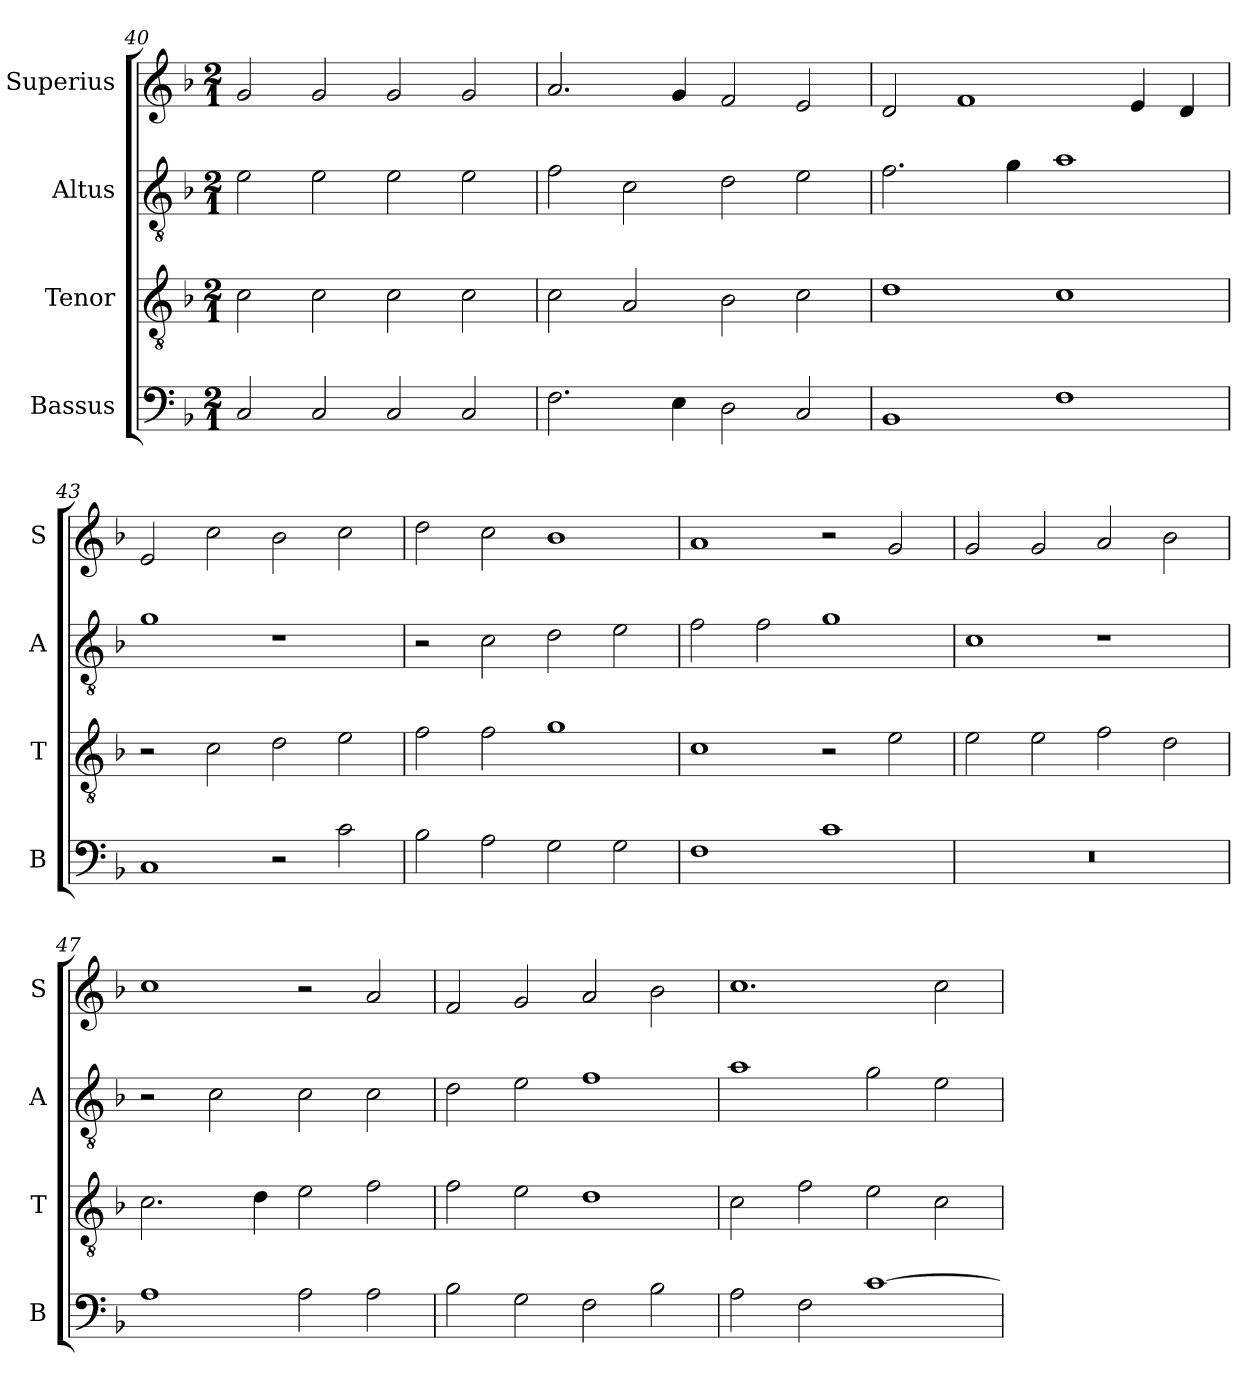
**kern	**kern	**kern	**kern
*part4	*part3	*part2	*part1
*staff4	*staff3	*staff2	*staff1
*I"Bassus	*I"Tenor	*I"Altus	*I"Superius
*I'B	*I'T	*I'A	*I'S
*clefF4	*clefGv2	*clefGv2	*clefG2
*k[b-]	*k[b-]	*k[b-]	*k[b-]
*F:	*F:	*F:	*F:
*M2/1	*M2/1	*M2/1	*M2/1
=40	=40	=40	=40
2C	2c	2e	2g
2C	2c	2e	2g
2C	2c	2e	2g
2C	2c	2e	2g
=41	=41	=41	=41
2.F	2c	2f	2.a
.	2A	2c	.
4E	.	.	4g
2D	2B-	2d	2f
2C	2c	2e	2e
=42	=42	=42	=42
1BB-	1d	2.f	2d
.	.	.	1f
.	.	4g	.
1F	1c	1a	.
.	.	.	4e
.	.	.	4d
=43	=43	=43	=43
1C	2r	1g	2e
.	2c	.	2cc
2r	2d	1r	2b-
2c	2e	.	2cc
=44	=44	=44	=44
2B-	2f	2r	2dd
2A	2f	2c	2cc
2G	1g	2d	1b-
2G	.	2e	.
=45	=45	=45	=45
1F	1c	2f	1a
.	.	2f	.
1c	2r	1g	2r
.	2e	.	2g
=46	=46	=46	=46
0r	2e	1c	2g
.	2e	.	2g
.	2f	1r	2a
.	2d	.	2b-
=47	=47	=47	=47
1A	2.c	2r	1cc
.	.	2c	.
.	4d	.	.
2A	2e	2c	2r
2A	2f	2c	2a
=48	=48	=48	=48
2B-	2f	2d	2f
2G	2e	2e	2g
2F	1d	1f	2a
2B-	.	.	2b-
=49	=49	=49	=49
2A	2c	1a	1.cc
2F	2f	.	.
[1c	2e	2g	.
.	2c	2e	2cc
=	=	=	=
*-	*-	*-	*-
